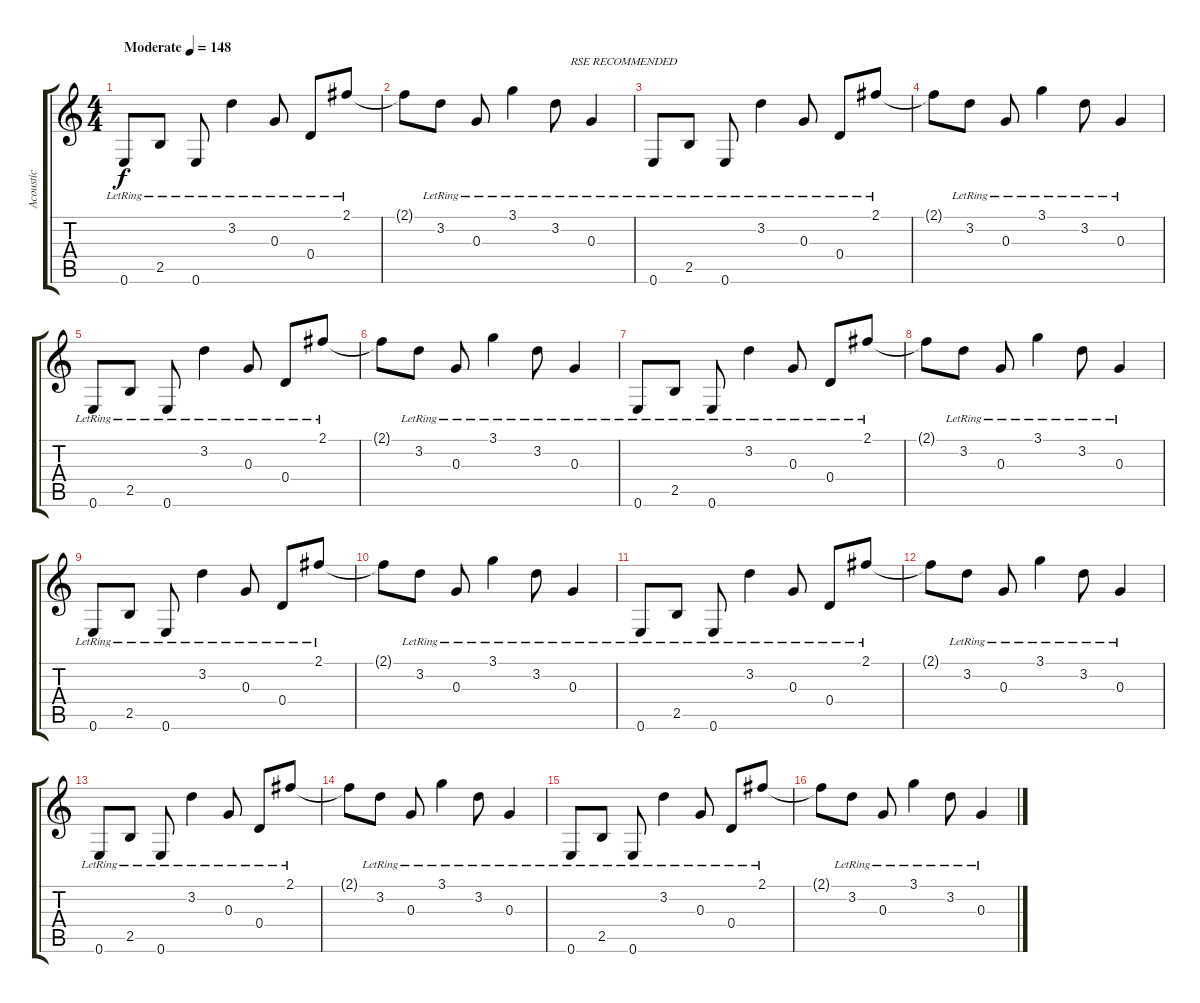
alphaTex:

\track ("Acoustic" "Acoustic") {instrument acousticguitarsteel}
\staff {score tabs}
\tuning (E4 B3 G3 D3 A2 E2) {hide}
\ts (4 4)
\tempo (148 "Moderate")
\clef g2
\ks c
0.6{lr}.8{dy f instrument acousticguitarsteel} 2.5{lr}.8 0.6{lr}.8 3.2{lr}.4 0.3{lr}.8 0.4{lr}.8 2.1{lr}.8 |
2.1{t}.8 3.2{lr}.8 0.3{lr}.8 3.1{lr}.4 3.2{lr}.8{txt "     RSE RECOMMENDED"} 0.3{lr}.4 |
0.6{lr}.8 2.5{lr}.8 0.6{lr}.8 3.2{lr}.4 0.3{lr}.8 0.4{lr}.8 2.1{lr}.8 |
2.1{t}.8 3.2{lr}.8 0.3{lr}.8 3.1{lr}.4 3.2{lr}.8 0.3{lr}.4 |
0.6{lr}.8 2.5{lr}.8 0.6{lr}.8 3.2{lr}.4 0.3{lr}.8 0.4{lr}.8 2.1{lr}.8 |
2.1{t}.8 3.2{lr}.8 0.3{lr}.8 3.1{lr}.4 3.2{lr}.8 0.3{lr}.4 |
0.6{lr}.8 2.5{lr}.8 0.6{lr}.8 3.2{lr}.4 0.3{lr}.8 0.4{lr}.8 2.1{lr}.8 |
2.1{t}.8 3.2{lr}.8 0.3{lr}.8 3.1{lr}.4 3.2{lr}.8 0.3{lr}.4 |
0.6{lr}.8 2.5{lr}.8 0.6{lr}.8 3.2{lr}.4 0.3{lr}.8 0.4{lr}.8 2.1{lr}.8 |
2.1{t}.8 3.2{lr}.8 0.3{lr}.8 3.1{lr}.4 3.2{lr}.8 0.3{lr}.4 |
0.6{lr}.8 2.5{lr}.8 0.6{lr}.8 3.2{lr}.4 0.3{lr}.8 0.4{lr}.8 2.1{lr}.8 |
2.1{t}.8 3.2{lr}.8 0.3{lr}.8 3.1{lr}.4 3.2{lr}.8 0.3{lr}.4 |
0.6{lr}.8 2.5{lr}.8 0.6{lr}.8 3.2{lr}.4 0.3{lr}.8 0.4{lr}.8 2.1{lr}.8 |
2.1{t}.8 3.2{lr}.8 0.3{lr}.8 3.1{lr}.4 3.2{lr}.8 0.3{lr}.4 |
0.6{lr}.8 2.5{lr}.8 0.6{lr}.8 3.2{lr}.4 0.3{lr}.8 0.4{lr}.8 2.1{lr}.8 |
2.1{t}.8 3.2{lr}.8 0.3{lr}.8 3.1{lr}.4 3.2{lr}.8 0.3{lr}.4
